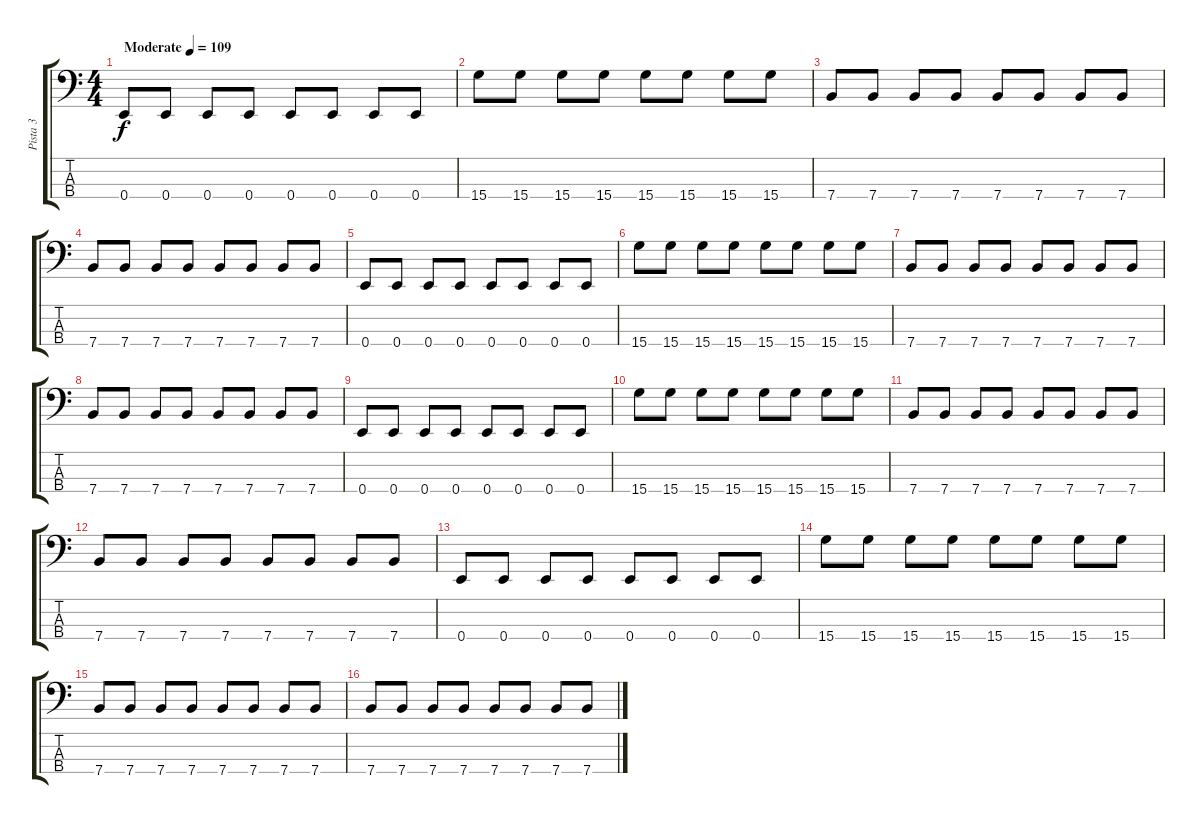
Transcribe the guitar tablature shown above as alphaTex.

\track ("Pista 3" "Pista 3") {instrument electricbassfinger}
\staff {score tabs}
\tuning (G2 D2 A1 E1) {hide}
\ts (4 4)
\tempo (109 "Moderate")
\clef f4
\ks c
0.4.8{dy f instrument electricbassfinger} 0.4.8 0.4.8 0.4.8 0.4.8 0.4.8 0.4.8 0.4.8 |
15.4.8 15.4.8 15.4.8 15.4.8 15.4.8 15.4.8 15.4.8 15.4.8 |
7.4.8 7.4.8 7.4.8 7.4.8 7.4.8 7.4.8 7.4.8 7.4.8 |
7.4.8 7.4.8 7.4.8 7.4.8 7.4.8 7.4.8 7.4.8 7.4.8 |
0.4.8 0.4.8 0.4.8 0.4.8 0.4.8 0.4.8 0.4.8 0.4.8 |
15.4.8 15.4.8 15.4.8 15.4.8 15.4.8 15.4.8 15.4.8 15.4.8 |
7.4.8 7.4.8 7.4.8 7.4.8 7.4.8 7.4.8 7.4.8 7.4.8 |
7.4.8 7.4.8 7.4.8 7.4.8 7.4.8 7.4.8 7.4.8 7.4.8 |
0.4.8 0.4.8 0.4.8 0.4.8 0.4.8 0.4.8 0.4.8 0.4.8 |
15.4.8 15.4.8 15.4.8 15.4.8 15.4.8 15.4.8 15.4.8 15.4.8 |
7.4.8 7.4.8 7.4.8 7.4.8 7.4.8 7.4.8 7.4.8 7.4.8 |
7.4.8 7.4.8 7.4.8 7.4.8 7.4.8 7.4.8 7.4.8 7.4.8 |
0.4.8 0.4.8 0.4.8 0.4.8 0.4.8 0.4.8 0.4.8 0.4.8 |
15.4.8 15.4.8 15.4.8 15.4.8 15.4.8 15.4.8 15.4.8 15.4.8 |
7.4.8 7.4.8 7.4.8 7.4.8 7.4.8 7.4.8 7.4.8 7.4.8 |
7.4.8 7.4.8 7.4.8 7.4.8 7.4.8 7.4.8 7.4.8 7.4.8
